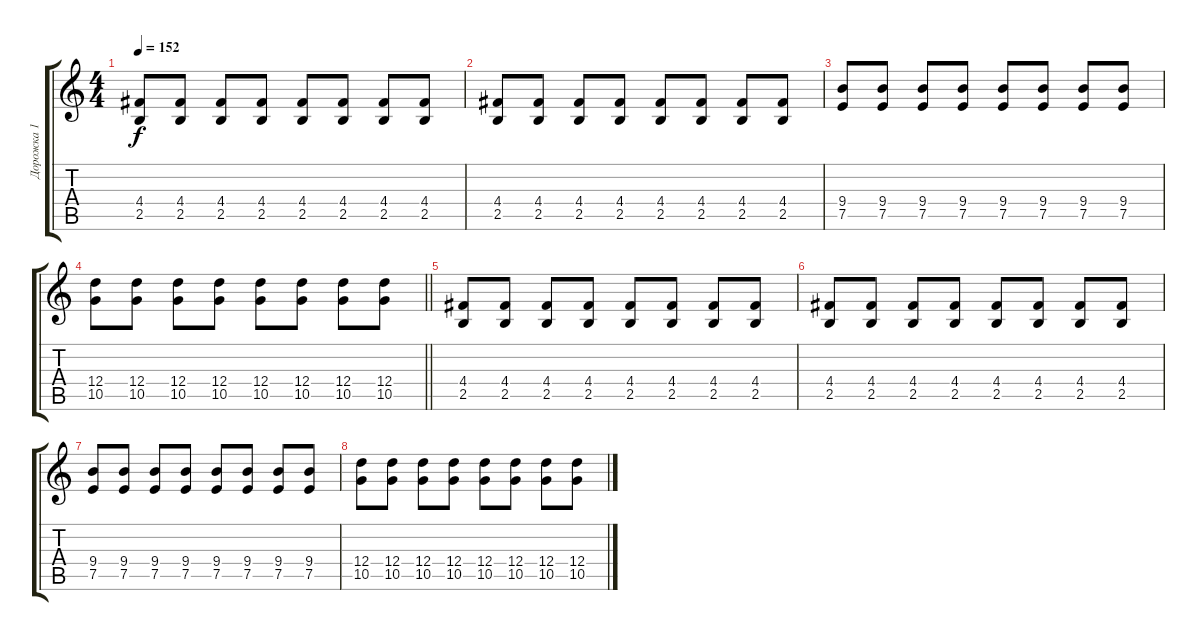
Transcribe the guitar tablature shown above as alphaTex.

\track ("Дорожка 1" "Дорожка 1") {instrument distortionguitar}
\staff {score tabs}
\tuning (E4 B3 G3 D3 A2 E2) {hide}
\ts (4 4)
\tempo 152
\clef g2
\ks c
(4.4 2.5).8{dy f} (4.4 2.5).8 (4.4 2.5).8 (4.4 2.5).8 (4.4 2.5).8 (4.4 2.5).8 (4.4 2.5).8 (4.4 2.5).8 |
(4.4 2.5).8 (4.4 2.5).8 (4.4 2.5).8 (4.4 2.5).8 (4.4 2.5).8 (4.4 2.5).8 (4.4 2.5).8 (4.4 2.5).8 |
(9.4 7.5).8 (9.4 7.5).8 (9.4 7.5).8 (9.4 7.5).8 (9.4 7.5).8 (9.4 7.5).8 (9.4 7.5).8 (9.4 7.5).8 |
\barLineRight lightlight
(12.4 10.5).8 (12.4 10.5).8 (12.4 10.5).8 (12.4 10.5).8 (12.4 10.5).8 (12.4 10.5).8 (12.4 10.5).8 (12.4 10.5).8 |
(4.4 2.5).8 (4.4 2.5).8 (4.4 2.5).8 (4.4 2.5).8 (4.4 2.5).8 (4.4 2.5).8 (4.4 2.5).8 (4.4 2.5).8 |
(4.4 2.5).8 (4.4 2.5).8 (4.4 2.5).8 (4.4 2.5).8 (4.4 2.5).8 (4.4 2.5).8 (4.4 2.5).8 (4.4 2.5).8 |
(9.4 7.5).8 (9.4 7.5).8 (9.4 7.5).8 (9.4 7.5).8 (9.4 7.5).8 (9.4 7.5).8 (9.4 7.5).8 (9.4 7.5).8 |
(12.4 10.5).8 (12.4 10.5).8 (12.4 10.5).8 (12.4 10.5).8 (12.4 10.5).8 (12.4 10.5).8 (12.4 10.5).8 (12.4 10.5).8
